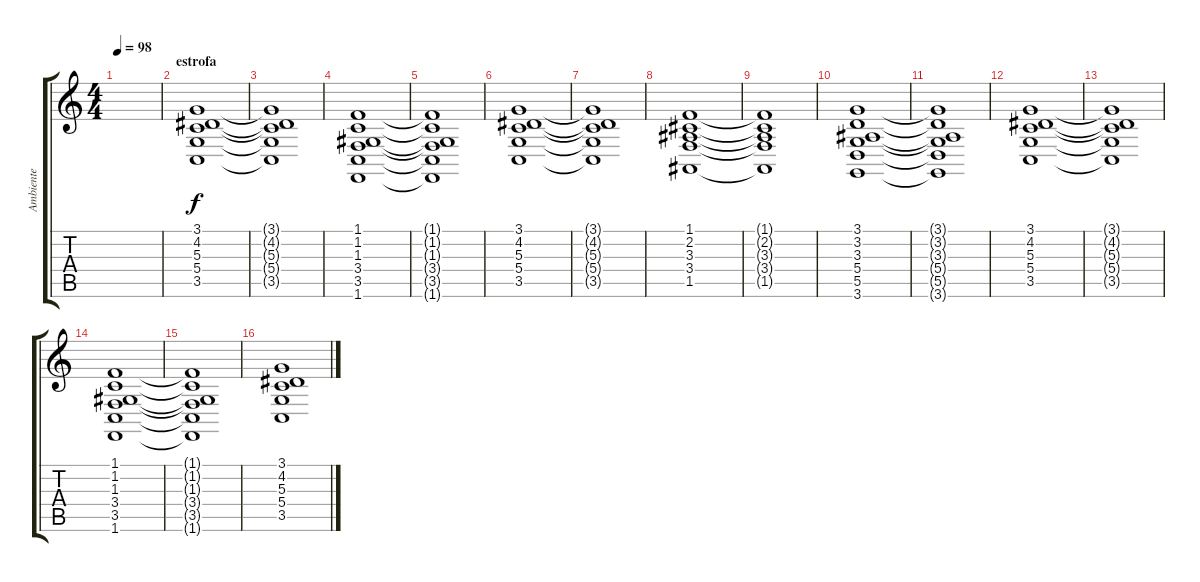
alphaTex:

\track ("Ambiente" "Ambiente") {instrument pad2warm}
\staff {score tabs}
\tuning (E4 B3 G3 D3 A2 E2) {hide}
\ts (4 4)
\tempo 98
\clef g2
\ks c
|
\section ("" "estrofa")
(3.1 4.2 5.3 5.4 3.5).1 |
(3.1{t} 4.2{t} 5.3{t} 5.4{t} 3.5{t}).1 |
(1.1 1.2 1.3 3.4 3.5 1.6).1 |
(1.1{t} 1.2{t} 1.3{t} 3.4{t} 3.5{t} 1.6{t}).1 |
(3.1 4.2 5.3 5.4 3.5).1 |
(3.1{t} 4.2{t} 5.3{t} 5.4{t} 3.5{t}).1 |
(1.1 2.2 3.3 3.4 1.5).1 |
(1.1{t} 2.2{t} 3.3{t} 3.4{t} 1.5{t}).1 |
(3.1 3.2 3.3 5.4 5.5 3.6).1 |
(3.1{t} 3.2{t} 3.3{t} 5.4{t} 5.5{t} 3.6{t}).1 |
\section ("" "")
(3.1 4.2 5.3 5.4 3.5).1 |
(3.1{t} 4.2{t} 5.3{t} 5.4{t} 3.5{t}).1 |
(1.1 1.2 1.3 3.4 3.5 1.6).1 |
(1.1{t} 1.2{t} 1.3{t} 3.4{t} 3.5{t} 1.6{t}).1 |
(3.1 4.2 5.3 5.4 3.5).1
